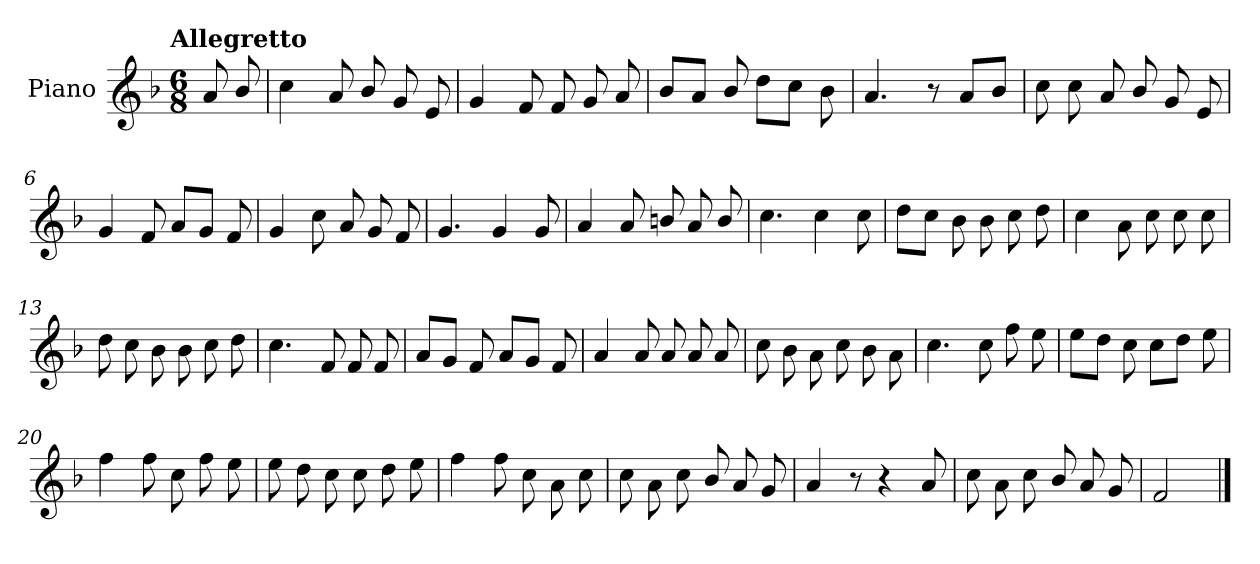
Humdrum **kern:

**kern
*part1
*staff1
*I"Piano
*I'Pno.
*clefG2
*k[b-]
!!LO:TX:omd:t=Allegretto
*M6/8
*MM116
=
8a/
8b-/
=1
4cc\
8a/
8b-/
8g/
8e/
=2
4g/
8f/
8f/
8g/
8a/
=3
8b-/L
8a/J
8b-/
8dd\L
8cc\J
8b-\
=4
4.a/
8r
8a/L
8b-/J
!!LO:LB:g=z
=5
8cc\
8cc\
8a/
8b-/
8g/
8e/
=6
4g/
8f/
8a/L
8g/J
8f/
=7
4g/
8cc\
8a/
8g/
8f/
=8
4.g/
4g/
8g/
=9
4a/
8a/
8bn/
8a/
8b/
=10
4.cc\
4cc\
8cc\
!!LO:LB:g=z
=11
8dd\L
8cc\J
8b-\
8b-\
8cc\
8dd\
=12
4cc\
8a\
8cc\
8cc\
8cc\
=13
8dd\
8cc\
8b-\
8b-\
8cc\
8dd\
=14
4.cc\
8f/
8f/
8f/
=15
8a/L
8g/J
8f/
8a/L
8g/J
8f/
!!LO:LB:g=z
=16
4a/
8a/
8a/
8a/
8a/
=17
8cc\
8b-\
8a\
8cc\
8b-\
8a\
=18
4.cc\
8cc\
8ff\
8ee\
=19
8ee\L
8dd\J
8cc\
8cc\L
8dd\J
8ee\
=20
4ff\
8ff\
8cc\
8ff\
8ee\
=21
8ee\
8dd\
8cc\
8cc\
8dd\
8ee\
!!LO:LB:g=z
=22
4ff\
8ff\
8cc\
8a\
8cc\
=23
8cc\
8a\
8cc\
8b-/
8a/
8g/
=24
4a/
8r
4r
8a/
=25
8cc\
8a\
8cc\
8b-/
8a/
8g/
=26
2f/
==
*-
